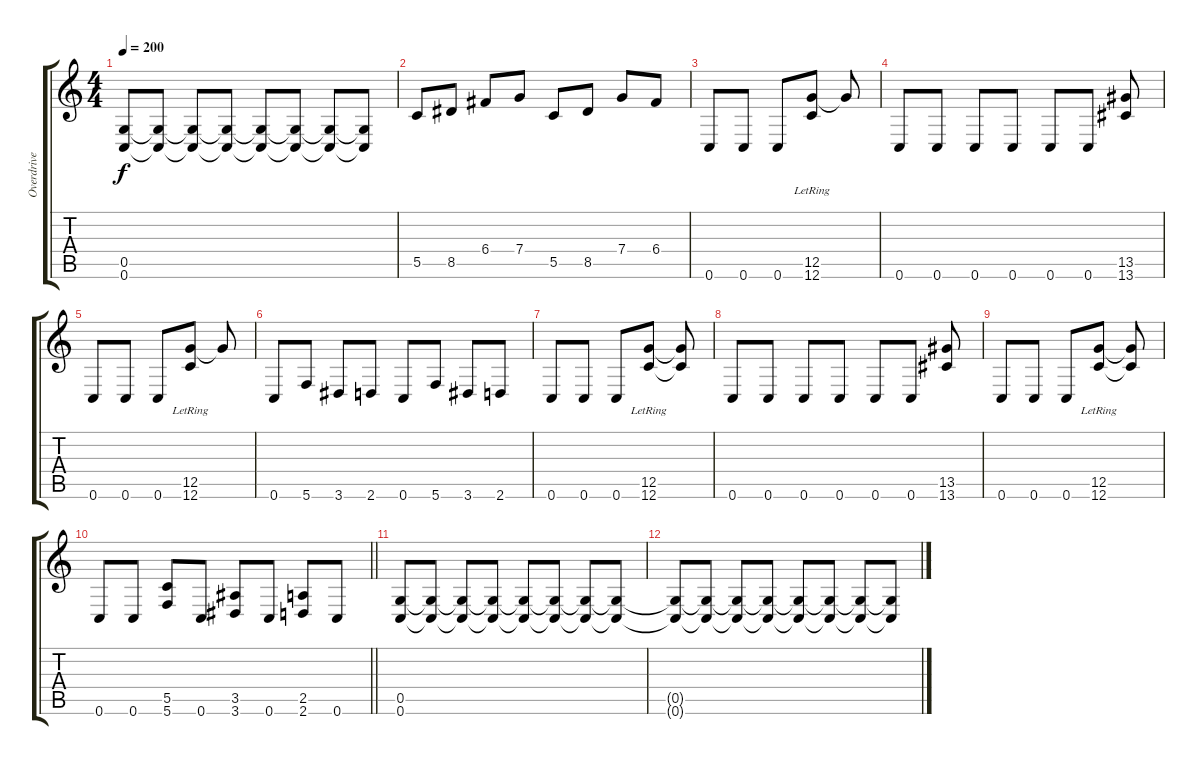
\track ("Overdrive Dave" "Overdrive ") {instrument overdrivenguitar}
\staff {score tabs}
\tuning (D4 A3 F3 C3 G2 C2) {hide}
\ts (4 4)
\tempo 200
\clef g2
\ks c
(0.5 0.6).8{dy f} (0.5{t} 0.6{t}).8 (0.5{t} 0.6{t}).8 (0.5{t} 0.6{t}).8 (0.5{t} 0.6{t}).8 (0.5{t} 0.6{t}).8 (0.5{t} 0.6{t}).8 (0.5{t} 0.6{t}).8 |
5.5.8 8.5.8 6.4.8 7.4.8 5.5.8 8.5.8 7.4.8 6.4.8 |
0.6.8 0.6.8 0.6.8 (12.5 12.6{lr}).8 12.5{t}.8 |
0.6.8 0.6.8 0.6.8 0.6.8 0.6.8 0.6.8 (13.5 13.6).8 |
0.6.8 0.6.8 0.6.8 (12.5 12.6{lr}).8 12.5{t}.8 |
0.6.8 5.6.8 3.6.8 2.6.8 0.6.8 5.6.8 3.6.8 2.6.8 |
0.6.8 0.6.8 0.6.8 (12.5 12.6{lr}).8 (12.5{t} 12.6{t}).8 |
0.6.8 0.6.8 0.6.8 0.6.8 0.6.8 0.6.8 (13.5 13.6).8 |
0.6.8 0.6.8 0.6.8 (12.5 12.6{lr}).8 (12.5{t} 12.6{t}).8 |
\barLineRight lightlight
0.6.8 0.6.8 (5.5 5.6).8 0.6.8 (3.5 3.6).8 0.6.8 (2.5 2.6).8 0.6.8 |
(0.5 0.6).8 (0.5{t} 0.6{t}).8 (0.5{t} 0.6{t}).8 (0.5{t} 0.6{t}).8 (0.5{t} 0.6{t}).8 (0.5{t} 0.6{t}).8 (0.5{t} 0.6{t}).8 (0.5{t} 0.6{t}).8 |
(0.5{t} 0.6{t}).8 (0.5{t} 0.6{t}).8 (0.5{t} 0.6{t}).8 (0.5{t} 0.6{t}).8 (0.5{t} 0.6{t}).8 (0.5{t} 0.6{t}).8 (0.5{t} 0.6{t}).8 (0.5{t} 0.6{t}).8
